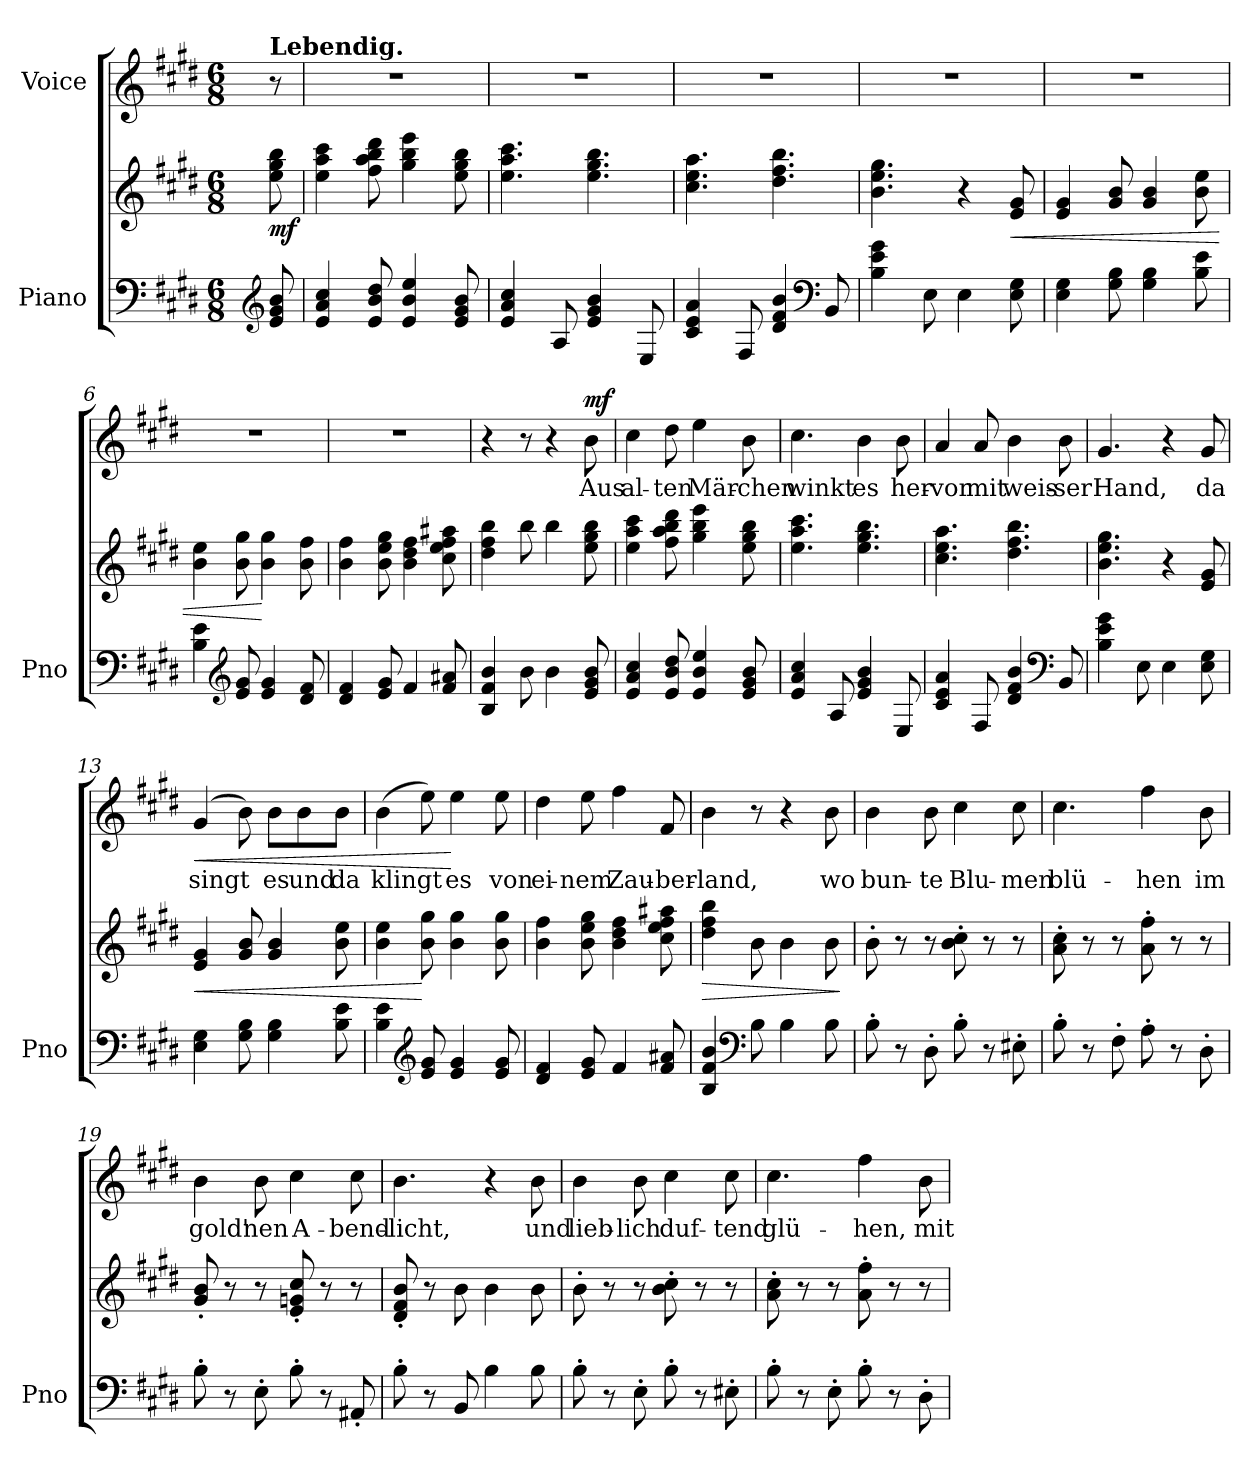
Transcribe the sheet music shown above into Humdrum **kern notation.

**kern	**kern	**dynam	**kern	**text	**dynam
*part2	*part2	*part2	*part1	*part1	*part1
*staff3	*staff2	*staff2/3	*staff1	*staff1	*staff1
*I"Piano	*	*	*I"Voice	*	*
*I'Pno	*	*	*	*	*
*clefF4	*clefG2	*	*clefG2	*	*
*k[f#c#g#d#]	*k[f#c#g#d#]	*	*k[f#c#g#d#]	*	*
*M6/8	*M6/8	*	*M6/8	*	*
=	=	=	=	=	=
8ryy	8ryy	.	8ryy	.	.
*clefG2	*	*	*	*	*
!	!	!	!LO:TX:a:B:t=Lebendig.	!	!
!	!	!LO:DY:b	!	!	!
8e/ 8g#/ 8b/	8ee\ 8gg#\ 8bb\	mf	8r	.	.
=1	=1	=1	=1	=1	=1
4e/ 4a/ 4cc#/	4ee\ 4aa\ 4ccc#\	.	2.r	.	.
8e/ 8b/ 8dd#/	8ff#\ 8aa\ 8bb\ 8ddd#\	.	.	.	.
4e/ 4b/ 4ee/	4gg#\ 4bb\ 4eee\	.	.	.	.
8e/ 8g#/ 8b/	8ee\ 8gg#\ 8bb\	.	.	.	.
=2	=2	=2	=2	=2	=2
4e/ 4a/ 4cc#/	4.ee\ 4.aa\ 4.ccc#\	.	2.r	.	.
8A/	.	.	.	.	.
4e/ 4g#/ 4b/	4.ee\ 4.gg#\ 4.bb\	.	.	.	.
8E/	.	.	.	.	.
=3	=3	=3	=3	=3	=3
4c#/ 4e/ 4a/	4.cc#\ 4.ee\ 4.aa\	.	2.r	.	.
8F#/	.	.	.	.	.
4d#/ 4f#/ 4b/	4.dd#\ 4.ff#\ 4.bb\	.	.	.	.
*clefF4	*	*	*	*	*
8BB/	.	.	.	.	.
=4	=4	=4	=4	=4	=4
4B\ 4e\ 4g#\	4.b\ 4.ee\ 4.gg#\	.	2.r	.	.
8E\	.	.	.	.	.
4E\	4r	.	.	.	.
!	!	!LO:HP:b	!	!	!
8E\ 8G#\	8e/ 8g#/	<	.	.	.
=5	=5	=5	=5	=5	=5
4E\ 4G#\	4e/ 4g#/	.	2.r	.	.
8G#\ 8B\	8g#/ 8b/	.	.	.	.
4G#\ 4B\	4g#/ 4b/	.	.	.	.
8B\ 8e\	8b\ 8ee\	.	.	.	.
=6	=6	=6	=6	=6	=6
4B\ 4e\	4b\ 4ee\	.	2.r	.	.
*clefG2	*	*	*	*	*
8e/ 8g#/	8b\ 8gg#\	.	.	.	.
4e/ 4g#/	4b\ 4gg#\	[	.	.	.
8d#/ 8f#/	8b\ 8ff#\	.	.	.	.
=7	=7	=7	=7	=7	=7
4d#/ 4f#/	4b\ 4ff#\	.	2.r	.	.
8e/ 8g#/	8b\ 8ee\ 8gg#\	.	.	.	.
4f#/	4b\ 4dd#\ 4ff#\	.	.	.	.
8f#/ 8a#X/	8cc#\ 8ee\ 8ff#\ 8aa#X\	.	.	.	.
=8	=8	=8	=8	=8	=8
4B/ 4f#/ 4b/	4dd#\ 4ff#\ 4bb\	.	4r	.	.
8b\	8bb\	.	8r	.	.
4b\	4bb\	.	4r	.	.
!	!	!	!	!	!LO:DY:a
8e/ 8g#/ 8b/	8ee\ 8gg#\ 8bb\	.	8b\	Aus	mf
=9	=9	=9	=9	=9	=9
4e/ 4a/ 4cc#/	4ee\ 4aa\ 4ccc#\	.	4cc#\	al-	.
8e/ 8b/ 8dd#/	8ff#\ 8aa\ 8bb\ 8ddd#\	.	8dd#\	-ten	.
4e/ 4b/ 4ee/	4gg#\ 4bb\ 4eee\	.	4ee\	Mär-	.
8e/ 8g#/ 8b/	8ee\ 8gg#\ 8bb\	.	8b\	-chen	.
=10	=10	=10	=10	=10	=10
4e/ 4a/ 4cc#/	4.ee\ 4.aa\ 4.ccc#\	.	4.cc#\	winkt	.
8A/	.	.	.	.	.
4e/ 4g#/ 4b/	4.ee\ 4.gg#\ 4.bb\	.	4b\	es	.
8E/	.	.	8b\	her-	.
=11	=11	=11	=11	=11	=11
4c#/ 4e/ 4a/	4.cc#\ 4.ee\ 4.aa\	.	4a/	-vor	.
8F#/	.	.	8a/	mit	.
4d#/ 4f#/ 4b/	4.dd#\ 4.ff#\ 4.bb\	.	4b\	weis-	.
*clefF4	*	*	*	*	*
8BB/	.	.	8b\	-ser	.
=12	=12	=12	=12	=12	=12
4B\ 4e\ 4g#\	4.b\ 4.ee\ 4.gg#\	.	4.g#/	Hand,	.
8E\	.	.	.	.	.
4E\	4r	.	4r	.	.
8E\ 8G#\	8e/ 8g#/	.	8g#/	da	.
=13	=13	=13	=13	=13	=13
!	!	!LO:HP:b	!	!	!LO:HP:b
4E\ 4G#\	4e/ 4g#/	<	(4g#/	singt	<
8G#\ 8B\	8g#/ 8b/	.	8b\)	.	.
4G#\ 4B\	4g#/ 4b/	.	8b\L	es	.
.	.	.	8b\	und	.
8B\ 8e\	8b\ 8ee\	.	8b\J	da	.
=14	=14	=14	=14	=14	=14
4B\ 4e\	4b\ 4ee\	.	(4b\	klingt	.
*clefG2	*	*	*	*	*
8e/ 8g#/	8b\ 8gg#\	[	8ee\)	.	.
4e/ 4g#/	4b\ 4gg#\	.	4ee\	es	[
8e/ 8g#/	8b\ 8gg#\	.	8ee\	von	.
=15	=15	=15	=15	=15	=15
4d#/ 4f#/	4b\ 4ff#\	.	4dd#\	ei-	.
8e/ 8g#/	8b\ 8ee\ 8gg#\	.	8ee\	-nem	.
4f#/	4b\ 4dd#\ 4ff#\	.	4ff#\	Zau-	.
8f#/ 8a#X/	8cc#\ 8ee\ 8ff#\ 8aa#X\	.	8f#/	-ber-	.
=16	=16	=16	=16	=16	=16
!	!	!LO:HP:b	!	!	!
4B/ 4f#/ 4b/	4dd#\ 4ff#\ 4bb\	>	4b\	-land,	.
*clefF4	*	*	*	*	*
8B\	8b\	.	8r	.	.
4B\	4b\	.	4r	.	.
8B\	8b\	.	8b\	wo	.
.	.	]	.	.	.
=17	=17	=17	=17	=17	=17
8B'\	8b'\	.	4b\	bun-	.
8r	8r	.	.	.	.
8D#'\	8r	.	8b\	-te	.
8B'\	8b\' 8cc#\'	.	4cc#\	Blu-	.
8r	8r	.	.	.	.
8E#X'\	8r	.	8cc#\	-men	.
=18	=18	=18	=18	=18	=18
8B'\	8a\' 8cc#\'	.	4.cc#\	blü-	.
8r	8r	.	.	.	.
8F#'\	8r	.	.	.	.
8A'\	8a\' 8ff#\'	.	4ff#\	-hen	.
8r	8r	.	.	.	.
8D#'\	8r	.	8b\	im	.
=19	=19	=19	=19	=19	=19
8B'\	8g#/' 8b/'	.	4b\	gold'	.
8r	8r	.	.	.	.
8E'\	8r	.	8b\	nen	.
8B'\	8e/' 8gn/' 8cc#/'	.	4cc#\	A-	.
8r	8r	.	.	.	.
8AA#X'/	8r	.	8cc#\	-bend-	.
=20	=20	=20	=20	=20	=20
8B'\	8d#/' 8f#/' 8b/'	.	4.b\	-licht,	.
8r	8r	.	.	.	.
8BB/	8b\	.	.	.	.
4B\	4b\	.	4r	.	.
8B\	8b\	.	8b\	und	.
=21	=21	=21	=21	=21	=21
8B'\	8b'\	.	4b\	lieb-	.
8r	8r	.	.	.	.
8E'\	8r	.	8b\	-lich	.
8B'\	8b\' 8cc#\'	.	4cc#\	duf-	.
8r	8r	.	.	.	.
8E#X'\	8r	.	8cc#\	-tend	.
=22	=22	=22	=22	=22	=22
8B'\	8a\' 8cc#\'	.	4.cc#\	glü-	.
8r	8r	.	.	.	.
8E'\	8r	.	.	.	.
8B'\	8a\' 8ff#\'	.	4ff#\	-hen,	.
8r	8r	.	.	.	.
8D#'\	8r	.	8b\	mit	.
=	=	=	=	=	=
*-	*-	*-	*-	*-	*-
